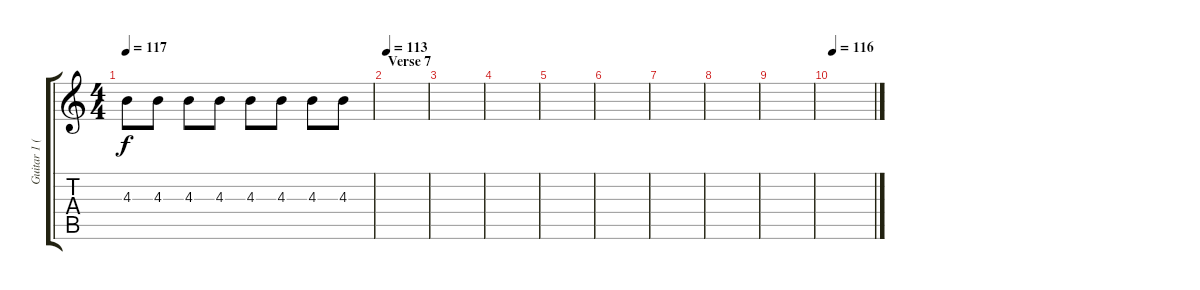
\track ("Guitar 1 (Daniel)" "Guitar 1 (") {instrument distortionguitar}
\staff {score tabs}
\tuning (E4 B3 G3 D3 A2 E2) {hide}
\ts (4 4)
\tempo 117
\clef g2
\ks c
4.3.8{dy f} 4.3.8 4.3.8 4.3.8 4.3.8 4.3.8 4.3.8 4.3.8 |
\section ("" "Verse 7")
\tempo 113
|
|
|
|
|
|
|
|
\tempo 116
